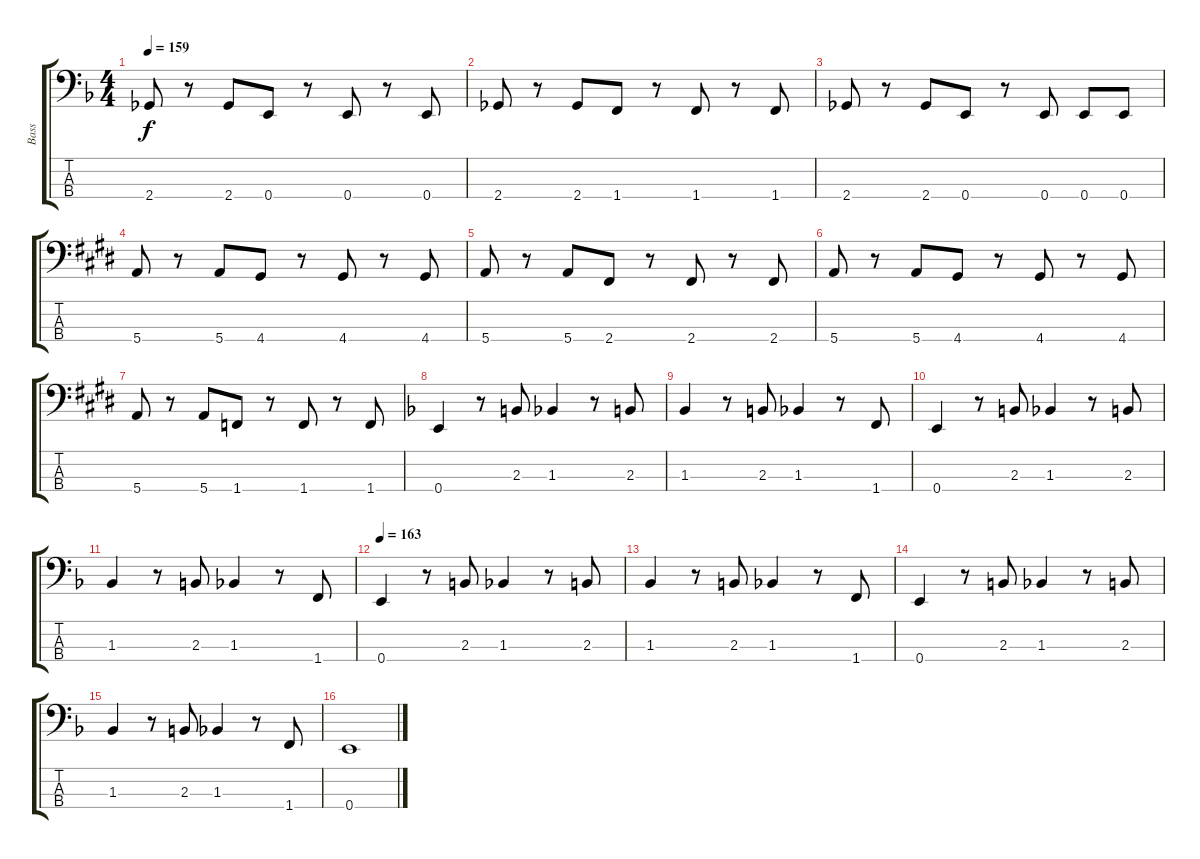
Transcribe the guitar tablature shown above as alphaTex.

\track ("Bass" "Bass") {instrument electricbassfinger}
\staff {score tabs}
\tuning (G2 D2 A1 E1) {hide}
\ts (4 4)
\tempo 159
\clef f4
\ks f
2.4.8{dy f} r.8 2.4.8 0.4.8 r.8 0.4.8 r.8 0.4.8 |
2.4.8 r.8 2.4.8 1.4.8 r.8 1.4.8 r.8 1.4.8 |
2.4.8 r.8 2.4.8 0.4.8 r.8 0.4.8 0.4.8 0.4.8 |
\ks e
5.4.8 r.8 5.4.8 4.4.8 r.8 4.4.8 r.8 4.4.8 |
5.4.8 r.8 5.4.8 2.4.8 r.8 2.4.8 r.8 2.4.8 |
5.4.8 r.8 5.4.8 4.4.8 r.8 4.4.8 r.8 4.4.8 |
5.4.8 r.8 5.4.8 1.4.8 r.8 1.4.8 r.8 1.4.8 |
\ks f
0.4.4 r.8 2.3.8 1.3.4 r.8 2.3.8 |
1.3.4 r.8 2.3.8 1.3.4 r.8 1.4.8 |
0.4.4 r.8 2.3.8 1.3.4 r.8 2.3.8 |
1.3.4 r.8 2.3.8 1.3.4 r.8 1.4.8 |
\tempo 163
0.4.4 r.8 2.3.8 1.3.4 r.8 2.3.8 |
1.3.4 r.8 2.3.8 1.3.4 r.8 1.4.8 |
0.4.4 r.8 2.3.8 1.3.4 r.8 2.3.8 |
1.3.4 r.8 2.3.8 1.3.4 r.8 1.4.8 |
0.4.1
